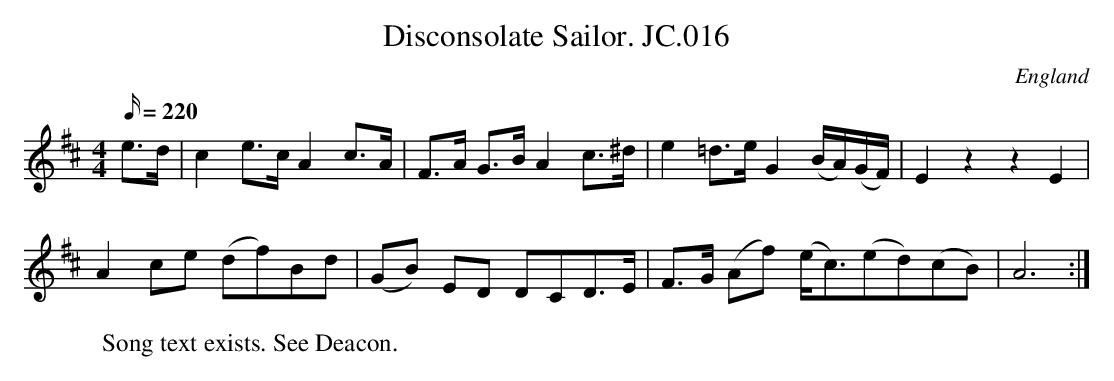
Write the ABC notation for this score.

X:1
T:Disconsolate Sailor. JC.016
M:4/4
L:1/16
Q:220
O:England
K:D
e3d|c4 e3c A4 c3A|F3A G3B A4 c3^d|e4=d3e G4 (BA)(GF)|E4z4z4E4|!
A4 c2e2 (d2f2)B2d2|(G2B2) E2D2 D2C2D3E|
F3G (A2f2) (ec3)(e2d2)(c2B2)|
A12:|]
W:Song text exists. See Deacon.
